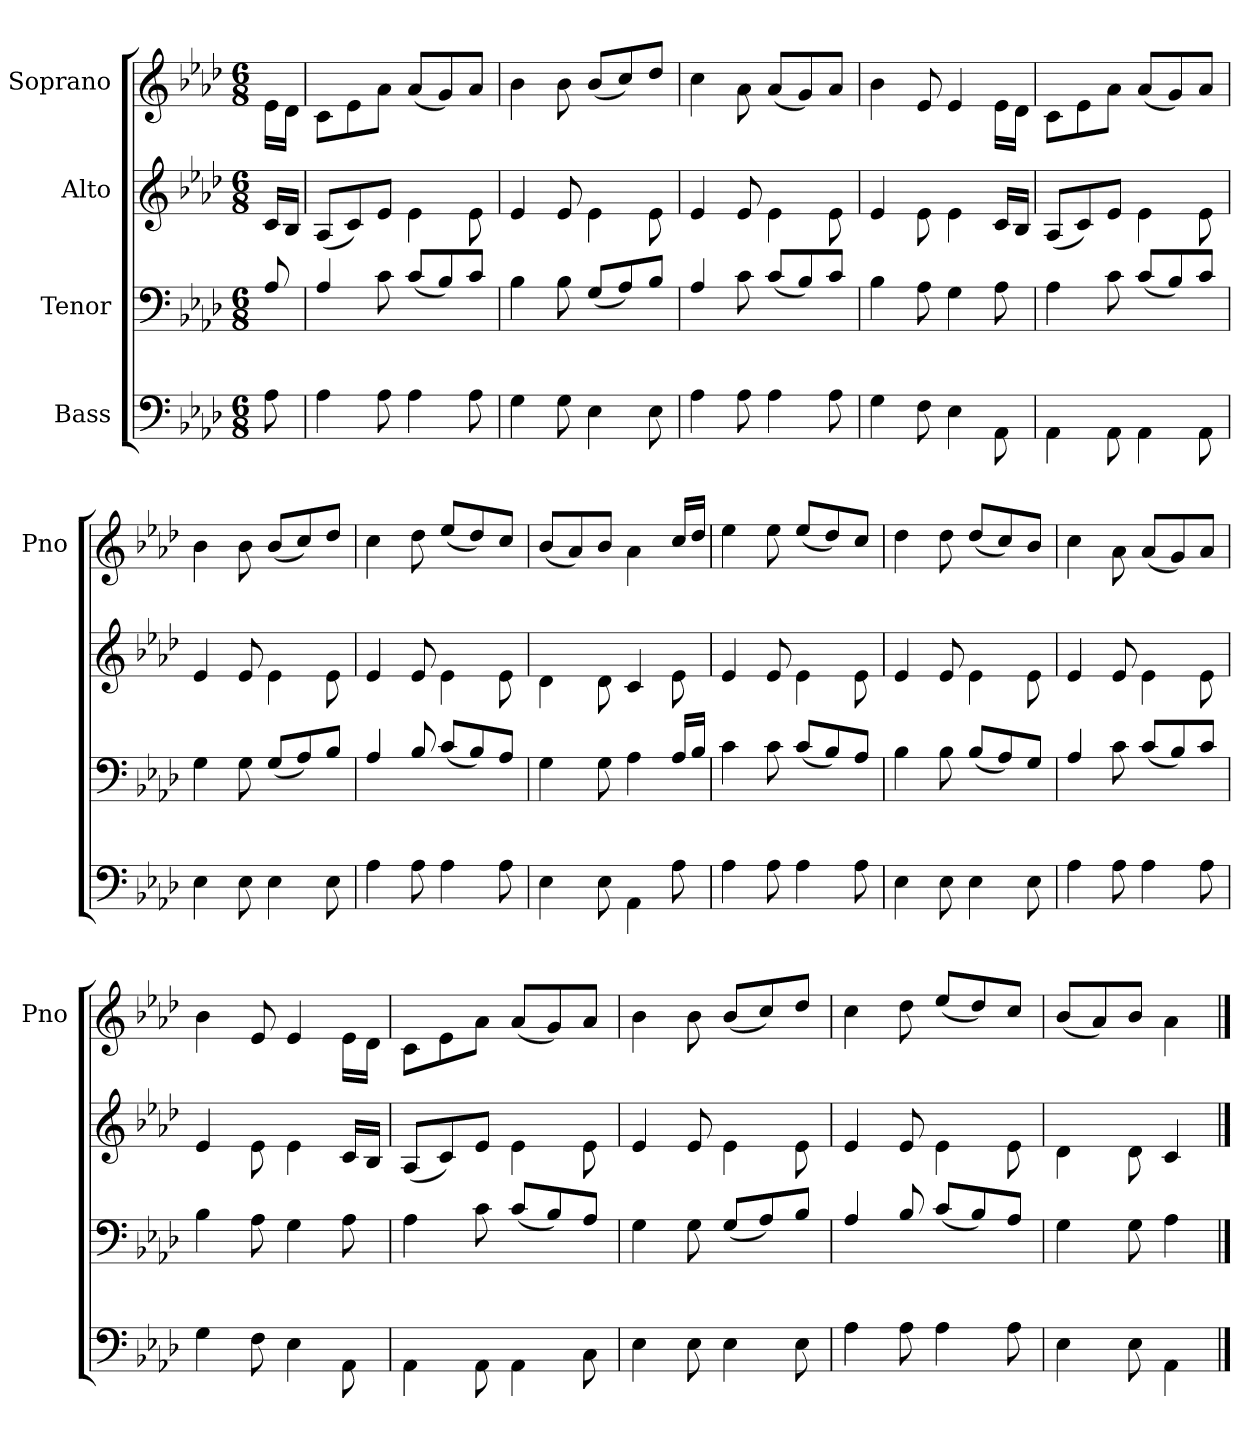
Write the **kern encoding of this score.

**kern	**kern	**kern	**kern
*part4	*part3	*part2	*part1
*staff4	*staff3	*staff2	*staff1
*I"Bass	*I"Tenor	*I"Alto	*I"Soprano
*	*	*	*I'Pno
*clefF4	*clefF4	*clefG2	*clefG2
*k[b-e-a-d-]	*k[b-e-a-d-]	*k[b-e-a-d-]	*k[b-e-a-d-]
*A-:	*A-:	*A-:	*A-:
*M6/8	*M6/8	*M6/8	*M6/8
=	=	=	=
8A-\	8A-/	16c/LL	16e-\LL
.	.	16B-/JJ	16d-\JJ
=	=	=	=
4A-\	4A-/	(<8A-/L	8c\L
.	.	8c/)	8e-\
8A-\	8c\	8e-/J	8a-\J
4A-\	(>8c/L	4e-\	(>8a-/L
.	8B-/)	.	8g/)
8A-\	8c/J	8e-\	8a-/J
=	=	=	=
4G\	4B-\	4e-/	4b-\
8G\	8B-\	8e-/	8b-\
4E-\	(>8G/L	4e-\	(>8b-/L
.	8A-/)	.	8cc/)
8E-\	8B-/J	8e-\	8dd-/J
=	=	=	=
4A-\	4A-/	4e-/	4cc\
8A-\	8c\	8e-/	8a-\
4A-\	(>8c/L	4e-\	(>8a-/L
.	8B-/)	.	8g/)
8A-\	8c/J	8e-\	8a-/J
=	=	=	=
4G\	4B-\	4e-/	4b-\
8F\	8A-\	8e-\	8e-/
4E-\	4G\	4e-\	4e-/
8AA-\	8A-\	16c/LL	16e-\LL
.	.	16B-/JJ	16d-\JJ
=	=	=	=
4AA-\	4A-\	(<8A-/L	8c\L
.	.	8c/)	8e-\
8AA-\	8c\	8e-/J	8a-\J
4AA-\	(>8c/L	4e-\	(>8a-/L
.	8B-/)	.	8g/)
8AA-\	8c/J	8e-\	8a-/J
=	=	=	=
4E-\	4G\	4e-/	4b-\
8E-\	8G\	8e-/	8b-\
4E-\	(>8G/L	4e-\	(>8b-/L
.	8A-/)	.	8cc/)
8E-\	8B-/J	8e-\	8dd-/J
=	=	=	=
4A-\	4A-/	4e-/	4cc\
8A-\	8B-/	8e-/	8dd-\
4A-\	(>8c/L	4e-\	(>8ee-/L
.	8B-/)	.	8dd-/)
8A-\	8A-/J	8e-\	8cc/J
=	=	=	=
4E-\	4G\	4d-\	(>8b-/L
.	.	.	8a-/)
8E-\	8G\	8d-\	8b-/J
4AA-\	4A-\	4c/	4a-\
8A-\	16A-/LL	8e-\	16cc/LL
.	16B-/JJ	.	16dd-/JJ
=	=	=	=
4A-\	4c\	4e-/	4ee-\
8A-\	8c\	8e-/	8ee-\
4A-\	(>8c/L	4e-\	(>8ee-/L
.	8B-/)	.	8dd-/)
8A-\	8A-/J	8e-\	8cc/J
=	=	=	=
4E-\	4B-\	4e-/	4dd-\
8E-\	8B-\	8e-/	8dd-\
4E-\	(>8B-/L	4e-\	(>8dd-/L
.	8A-/)	.	8cc/)
8E-\	8G/J	8e-\	8b-/J
=	=	=	=
4A-\	4A-/	4e-/	4cc\
8A-\	8c\	8e-/	8a-\
4A-\	(>8c/L	4e-\	(>8a-/L
.	8B-/)	.	8g/)
8A-\	8c/J	8e-\	8a-/J
=	=	=	=
4G\	4B-\	4e-/	4b-\
8F\	8A-\	8e-\	8e-/
4E-\	4G\	4e-\	4e-/
8AA-\	8A-\	16c/LL	16e-\LL
.	.	16B-/JJ	16d-\JJ
=	=	=	=
4AA-\	4A-\	(<8A-/L	8c\L
.	.	8c/)	8e-\
8AA-\	8c\	8e-/J	8a-\J
4AA-\	(>8c/L	4e-\	(>8a-/L
.	8B-/)	.	8g/)
8C\	8A-/J	8e-\	8a-/J
=	=	=	=
4E-\	4G\	4e-/	4b-\
8E-\	8G\	8e-/	8b-\
4E-\	(>8G/L	4e-\	(>8b-/L
.	8A-/)	.	8cc/)
8E-\	8B-/J	8e-\	8dd-/J
=	=	=	=
4A-\	4A-/	4e-/	4cc\
8A-\	8B-/	8e-/	8dd-\
4A-\	(>8c/L	4e-\	(>8ee-/L
.	8B-/)	.	8dd-/)
8A-\	8A-/J	8e-\	8cc/J
=	=	=	=
4E-\	4G\	4d-\	(>8b-/L
.	.	.	8a-/)
8E-\	8G\	8d-\	8b-/J
4AA-\	4A-\	4c/	4a-\
==	==	==	==
*-	*-	*-	*-
